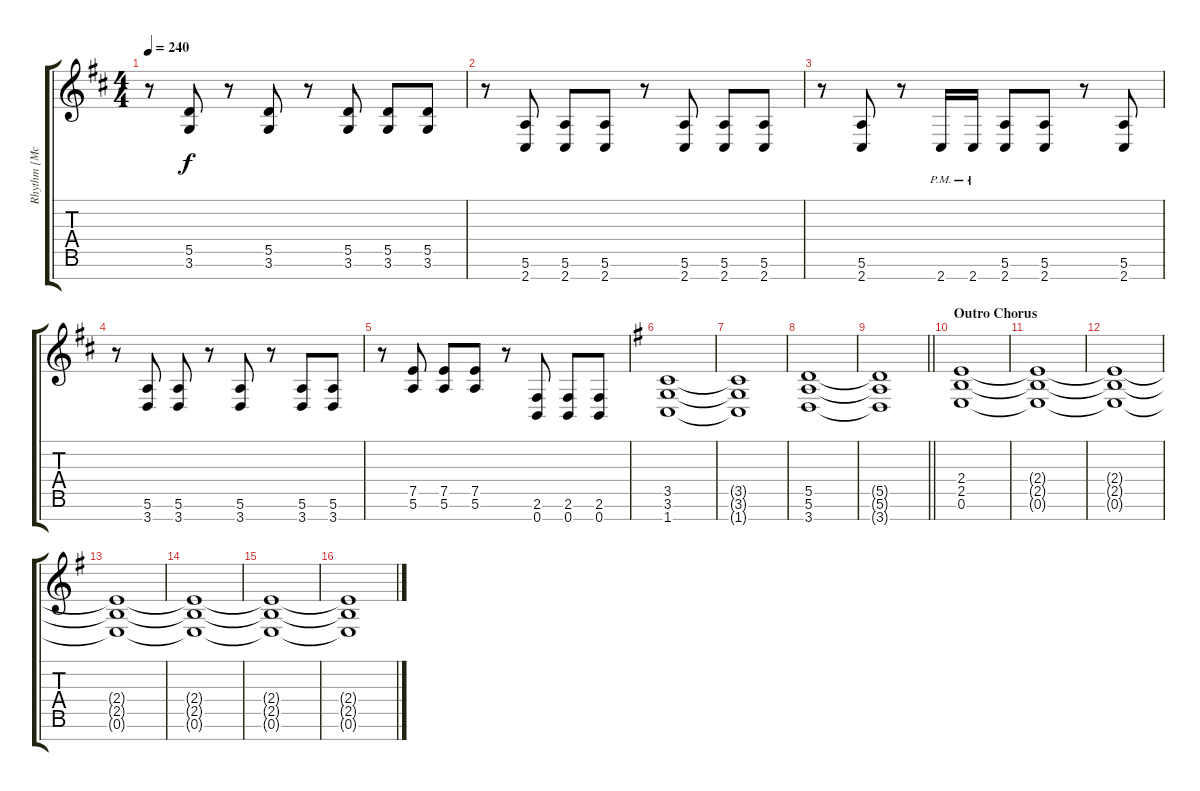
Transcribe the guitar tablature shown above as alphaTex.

\track ("Rhythm [McMorran]" "Rhythm [Mc") {instrument overdrivenguitar}
\staff {score tabs}
\tuning (E4 B3 G3 D3 A2 E2 B1) {hide}
\ts (4 4)
\tempo 240
\clef g2
\ks bminor
r.8{dy f} (5.5 3.6).8 r.8 (5.5 3.6).8 r.8 (5.5 3.6).8 (5.5 3.6).8 (5.5 3.6).8 |
r.8 (5.6 2.7).8 (5.6 2.7).8 (5.6 2.7).8 r.8 (5.6 2.7).8 (5.6 2.7).8 (5.6 2.7).8 |
r.8 (5.6 2.7).8 r.8 2.7{pm}.16 2.7{pm}.16 (5.6 2.7).8 (5.6 2.7).8 r.8 (5.6 2.7).8 |
r.8 (5.6 3.7).8 (5.6 3.7).8 r.8 (5.6 3.7).8 r.8 (5.6 3.7).8 (5.6 3.7).8 |
r.8 (7.5 5.6).8 (7.5 5.6).8 (7.5 5.6).8 r.8 (2.6 0.7).8 (2.6 0.7).8 (2.6 0.7).8 |
\ks eminor
(3.5 3.6 1.7).1 |
(3.5{t} 3.6{t} 1.7{t}).1 |
(5.5 5.6 3.7).1 |
\barLineRight lightlight
(5.5{t} 5.6{t} 3.7{t}).1 |
\section ("" "Outro Chorus")
(2.4 2.5 0.6).1 |
(2.4{t} 2.5{t} 0.6{t}).1 |
(2.4{t} 2.5{t} 0.6{t}).1 |
(2.4{t} 2.5{t} 0.6{t}).1 |
(2.4{t} 2.5{t} 0.6{t}).1 |
(2.4{t} 2.5{t} 0.6{t}).1 |
(2.4{t} 2.5{t} 0.6{t}).1
